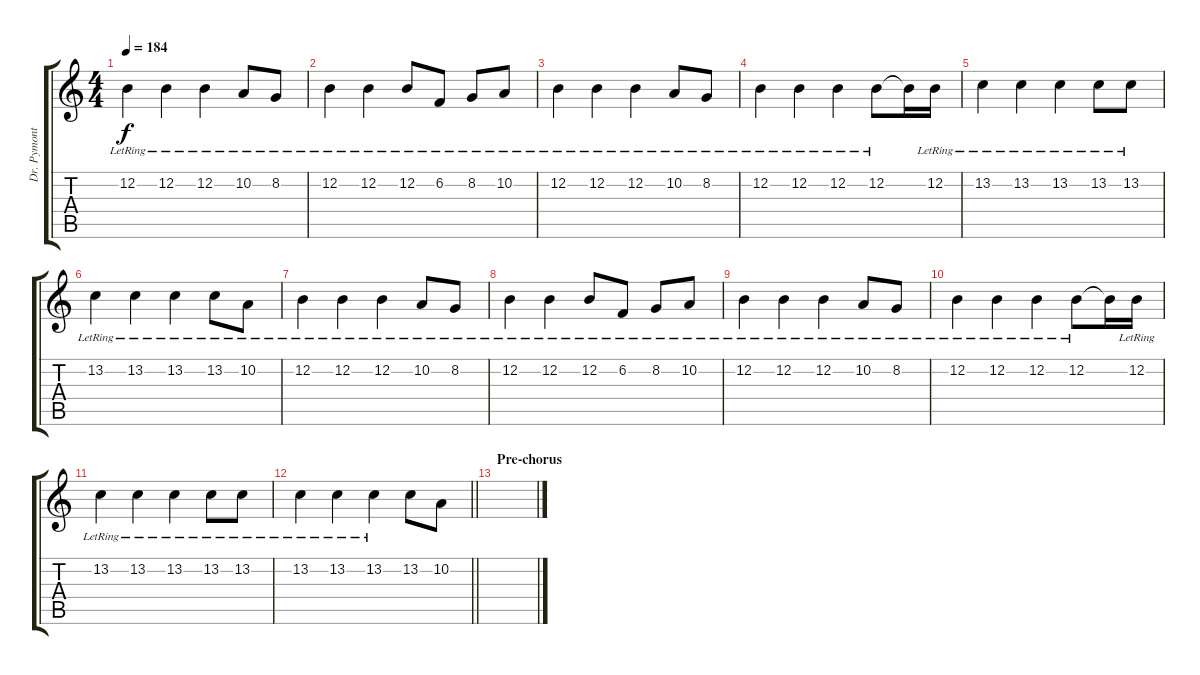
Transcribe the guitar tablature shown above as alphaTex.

\track ("Dr. Pymonte" "Dr. Pymont") {instrument orchestralharp}
\staff {score tabs}
\tuning (E4 B3 G3 D3 A2 E2) {hide}
\ts (4 4)
\tempo 184
\clef g2
\ks c
12.2{lr}.4{dy f} 12.2{lr}.4 12.2{lr}.4 10.2{lr}.8 8.2{lr}.8 |
12.2{lr}.4 12.2{lr}.4 12.2{lr}.8 6.2{lr}.8 8.2{lr}.8 10.2{lr}.8 |
12.2{lr}.4 12.2{lr}.4 12.2{lr}.4 10.2{lr}.8 8.2{lr}.8 |
12.2{lr}.4 12.2{lr}.4 12.2{lr}.4 12.2{lr}.8 12.2{t}.16 12.2{lr}.16 |
13.2{lr}.4 13.2{lr}.4 13.2{lr}.4 13.2{lr}.8 13.2{lr}.8 |
13.2{lr}.4 13.2{lr}.4 13.2{lr}.4 13.2{lr}.8 10.2{lr}.8 |
12.2{lr}.4 12.2{lr}.4 12.2{lr}.4 10.2{lr}.8 8.2{lr}.8 |
12.2{lr}.4 12.2{lr}.4 12.2{lr}.8 6.2{lr}.8 8.2{lr}.8 10.2{lr}.8 |
12.2{lr}.4 12.2{lr}.4 12.2{lr}.4 10.2{lr}.8 8.2{lr}.8 |
12.2{lr}.4 12.2{lr}.4 12.2{lr}.4 12.2{lr}.8 12.2{t}.16 12.2{lr}.16 |
13.2{lr}.4 13.2{lr}.4 13.2{lr}.4 13.2{lr}.8 13.2{lr}.8 |
\barLineRight lightlight
13.2{lr}.4 13.2{lr}.4 13.2{lr}.4 13.2.8 10.2.8 |
\section ("" "Pre-chorus")
